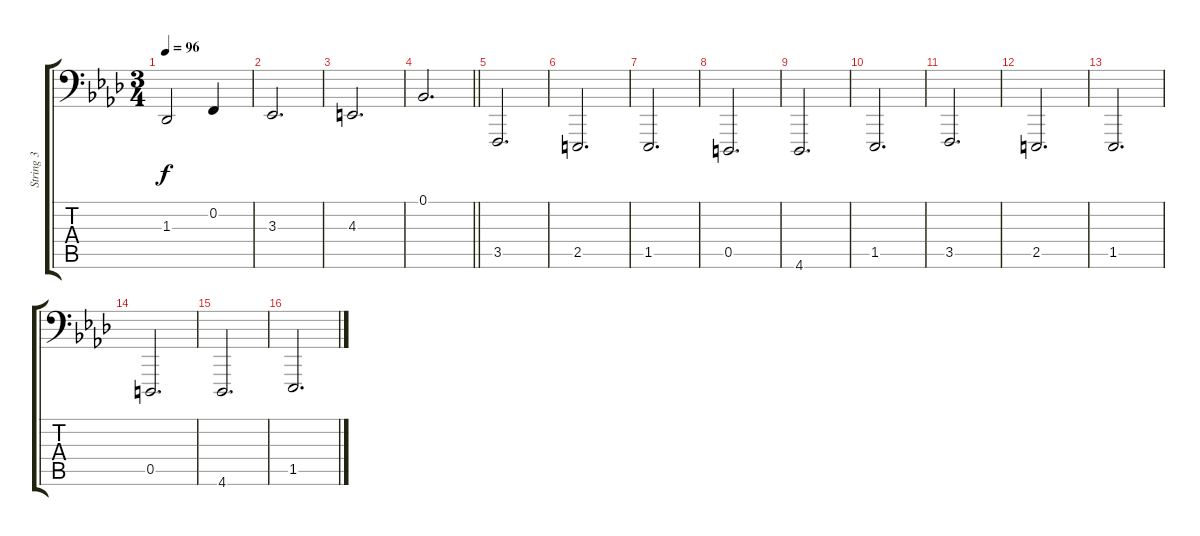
\track ("String 3" "String 3") {instrument stringensemble1}
\staff {score tabs}
\tuning (Bb2 F2 C2 G1 D1 A0) {hide}
\ts (3 4)
\tempo 96
\clef f4
\ks fminor
1.3.2{dy f} 0.2.4 |
3.3.2{d} |
4.3.2{d} |
\barLineRight lightlight
0.1.2{d} |
3.5.2{d} |
2.5.2{d} |
1.5.2{d} |
0.5.2{d} |
4.6.2{d} |
1.5.2{d} |
3.5.2{d} |
2.5.2{d} |
1.5.2{d} |
0.5.2{d} |
4.6.2{d} |
1.5.2{d}
